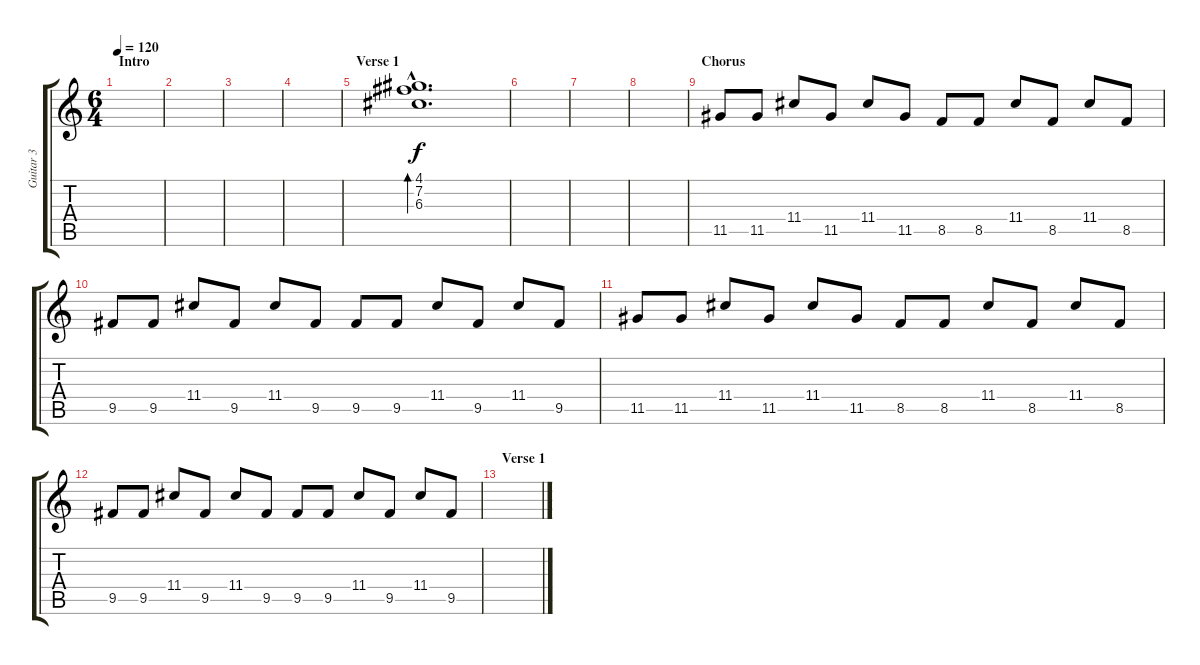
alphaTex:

\track ("Guitar 3" "Guitar 3") {instrument acousticguitarsteel}
\staff {score tabs}
\tuning (E4 B3 G3 D3 A2 E2) {hide}
\ts (6 4)
\section ("" "Intro")
\tempo 120
\clef g2
\ks c
|
|
|
|
\section ("" "Verse 1")
(4.1{hac} 7.2{hac} 6.3{hac}).1{d bd 60 volume 7} |
|
|
|
\section ("" "Chorus")
11.5.8 11.5.8 11.4.8 11.5.8 11.4.8 11.5.8 8.5.8 8.5.8 11.4.8 8.5.8 11.4.8 8.5.8 |
9.5.8 9.5.8 11.4.8 9.5.8 11.4.8 9.5.8 9.5.8 9.5.8 11.4.8 9.5.8 11.4.8 9.5.8 |
11.5.8 11.5.8 11.4.8 11.5.8 11.4.8 11.5.8 8.5.8 8.5.8 11.4.8 8.5.8 11.4.8 8.5.8 |
9.5.8 9.5.8 11.4.8 9.5.8 11.4.8 9.5.8 9.5.8 9.5.8 11.4.8 9.5.8 11.4.8 9.5.8 |
\section ("" "Verse 1")
